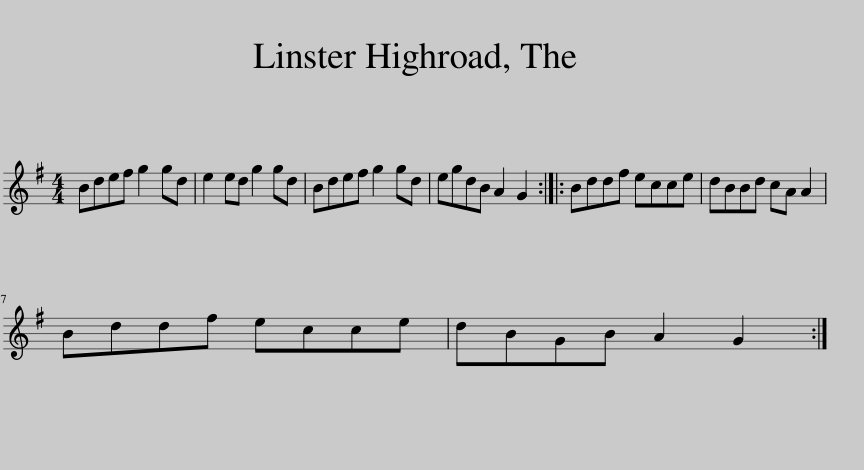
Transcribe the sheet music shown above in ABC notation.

X:1
L:1/8
M:4/4
I:linebreak $
K:G
V:1 treble
V:1
 Bdef g2 gd | e2 ed g2 gd | Bdef g2 gd | egdB A2 G2 :: Bddf ecce | %5
 dBBd cA A2 |$ Bddf ecce | dBGB A2 G2 :| %8
